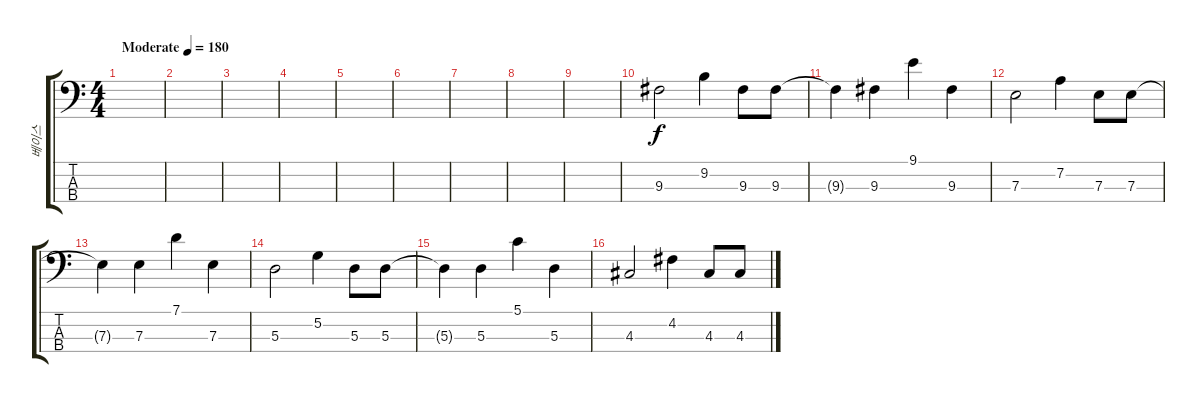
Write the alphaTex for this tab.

\track ("베이스" "베이스") {instrument electricbassfinger}
\staff {score tabs}
\tuning (G2 D2 A1 E1) {hide}
\ts (4 4)
\tempo (180 "Moderate")
\clef f4
\ks c
|
|
|
|
|
|
|
|
|
9.3.2 9.2.4 9.3.8 9.3.8 |
9.3{t}.4 9.3.4 9.1.4 9.3.4 |
7.3.2 7.2.4 7.3.8 7.3.8 |
7.3{t}.4 7.3.4 7.1.4 7.3.4 |
5.3.2 5.2.4 5.3.8 5.3.8 |
5.3{t}.4 5.3.4 5.1.4 5.3.4 |
4.3.2 4.2.4 4.3.8 4.3.8
